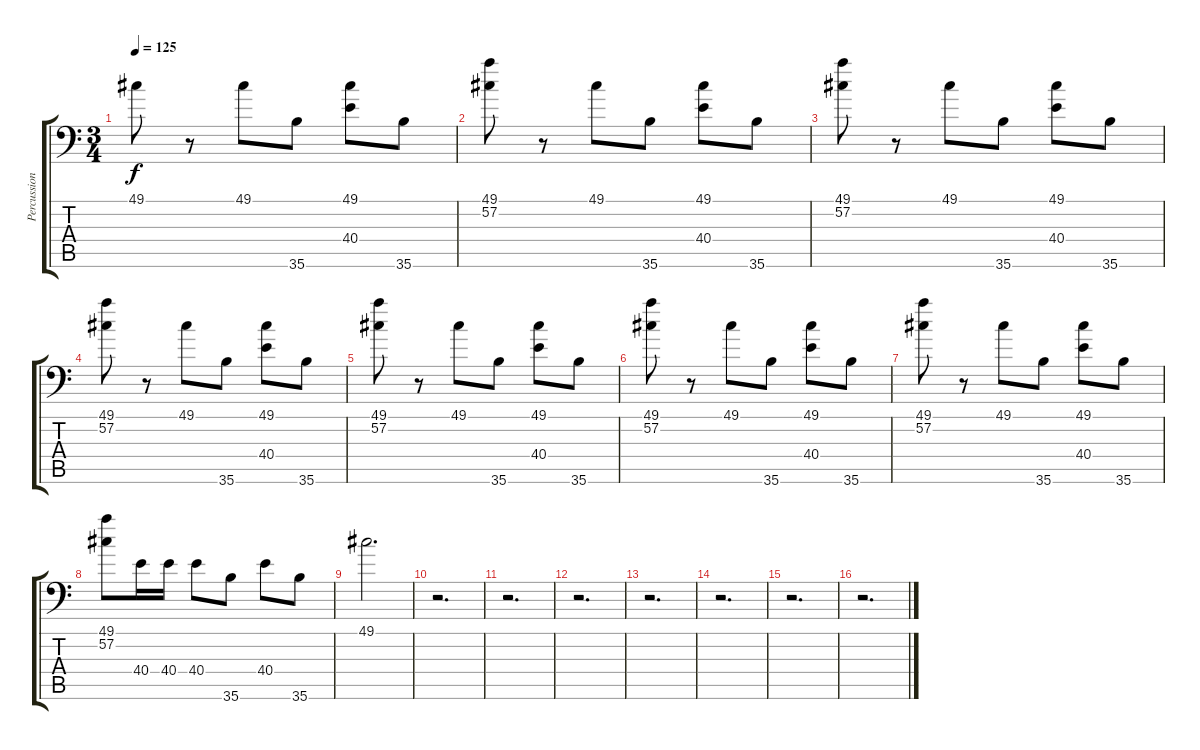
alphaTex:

\track ("Percussion" "Percussion") {instrument acousticgrandpiano}
\staff {score tabs}
\tuning (C-1 C-1 C-1 C-1 C-1 C-1) {hide}
\ts (3 4)
\tempo 125
\clef f4
\ks c
49.1.8{dy f} r.8 49.1.8 35.6.8 (49.1 40.4).8 35.6.8 |
(49.1 57.2).8 r.8 49.1.8 35.6.8 (49.1 40.4).8 35.6.8 |
(49.1 57.2).8 r.8 49.1.8 35.6.8 (49.1 40.4).8 35.6.8 |
(49.1 57.2).8 r.8 49.1.8 35.6.8 (49.1 40.4).8 35.6.8 |
(49.1 57.2).8 r.8 49.1.8 35.6.8 (49.1 40.4).8 35.6.8 |
(49.1 57.2).8 r.8 49.1.8 35.6.8 (49.1 40.4).8 35.6.8 |
(49.1 57.2).8 r.8 49.1.8 35.6.8 (49.1 40.4).8 35.6.8 |
(49.1 57.2).8 40.4.16 40.4.16 40.4.8 35.6.8 40.4.8 35.6.8 |
49.1.2{d} |
r.2{d} |
r.2{d} |
r.2{d} |
r.2{d} |
r.2{d} |
r.2{d} |
r.2{d}
